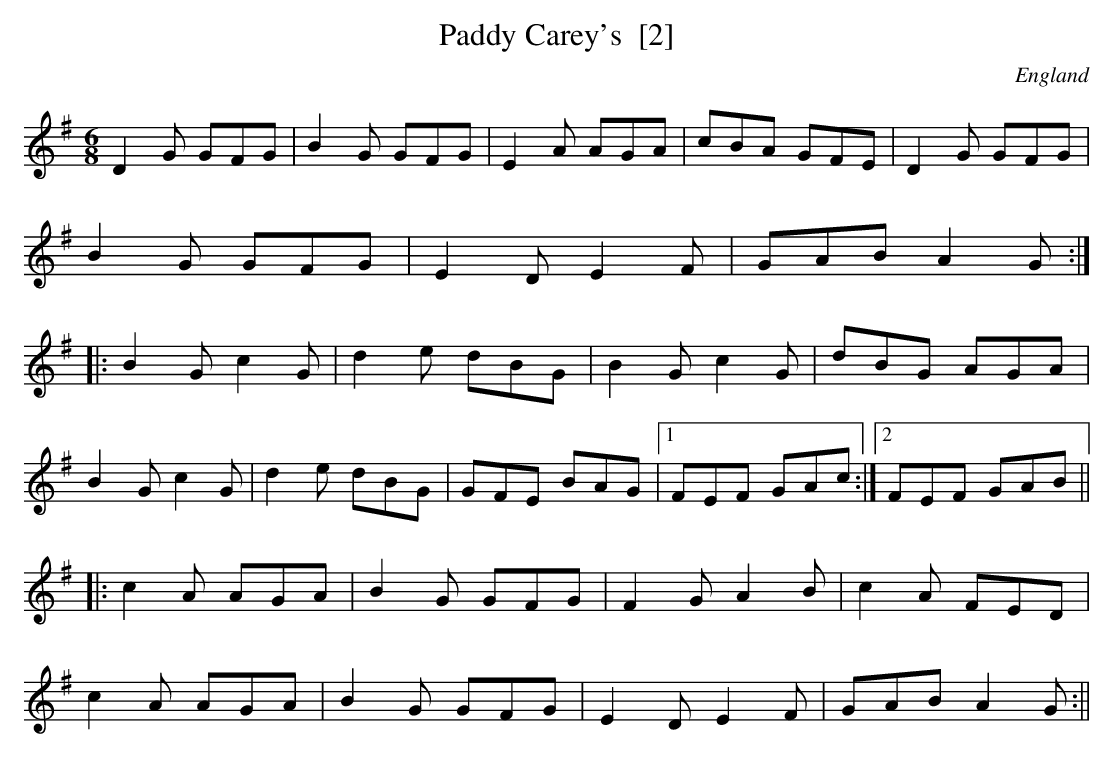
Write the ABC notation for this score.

X:1
T:Paddy Carey's  [2]
M:6/8
L:1/8
O:England
K:G
D2 G GFG|B2G GFG|E2A AGA|cBA GFE|
D2 G GFG|B2G GFG|E2D E2F|GAB A2G:|
|:B2G c2G|d2e dBG|B2G c2G|dBG AGA|!
B2G c2G|d2e dBG|GFE BAG|1FEF GAc:|2FEF GAB||
|:c2A AGA|B2G GFG|F2G A2B|c2A FED|
c2A AGA|B2G GFG|E2DE2F|GAB A2G:||
